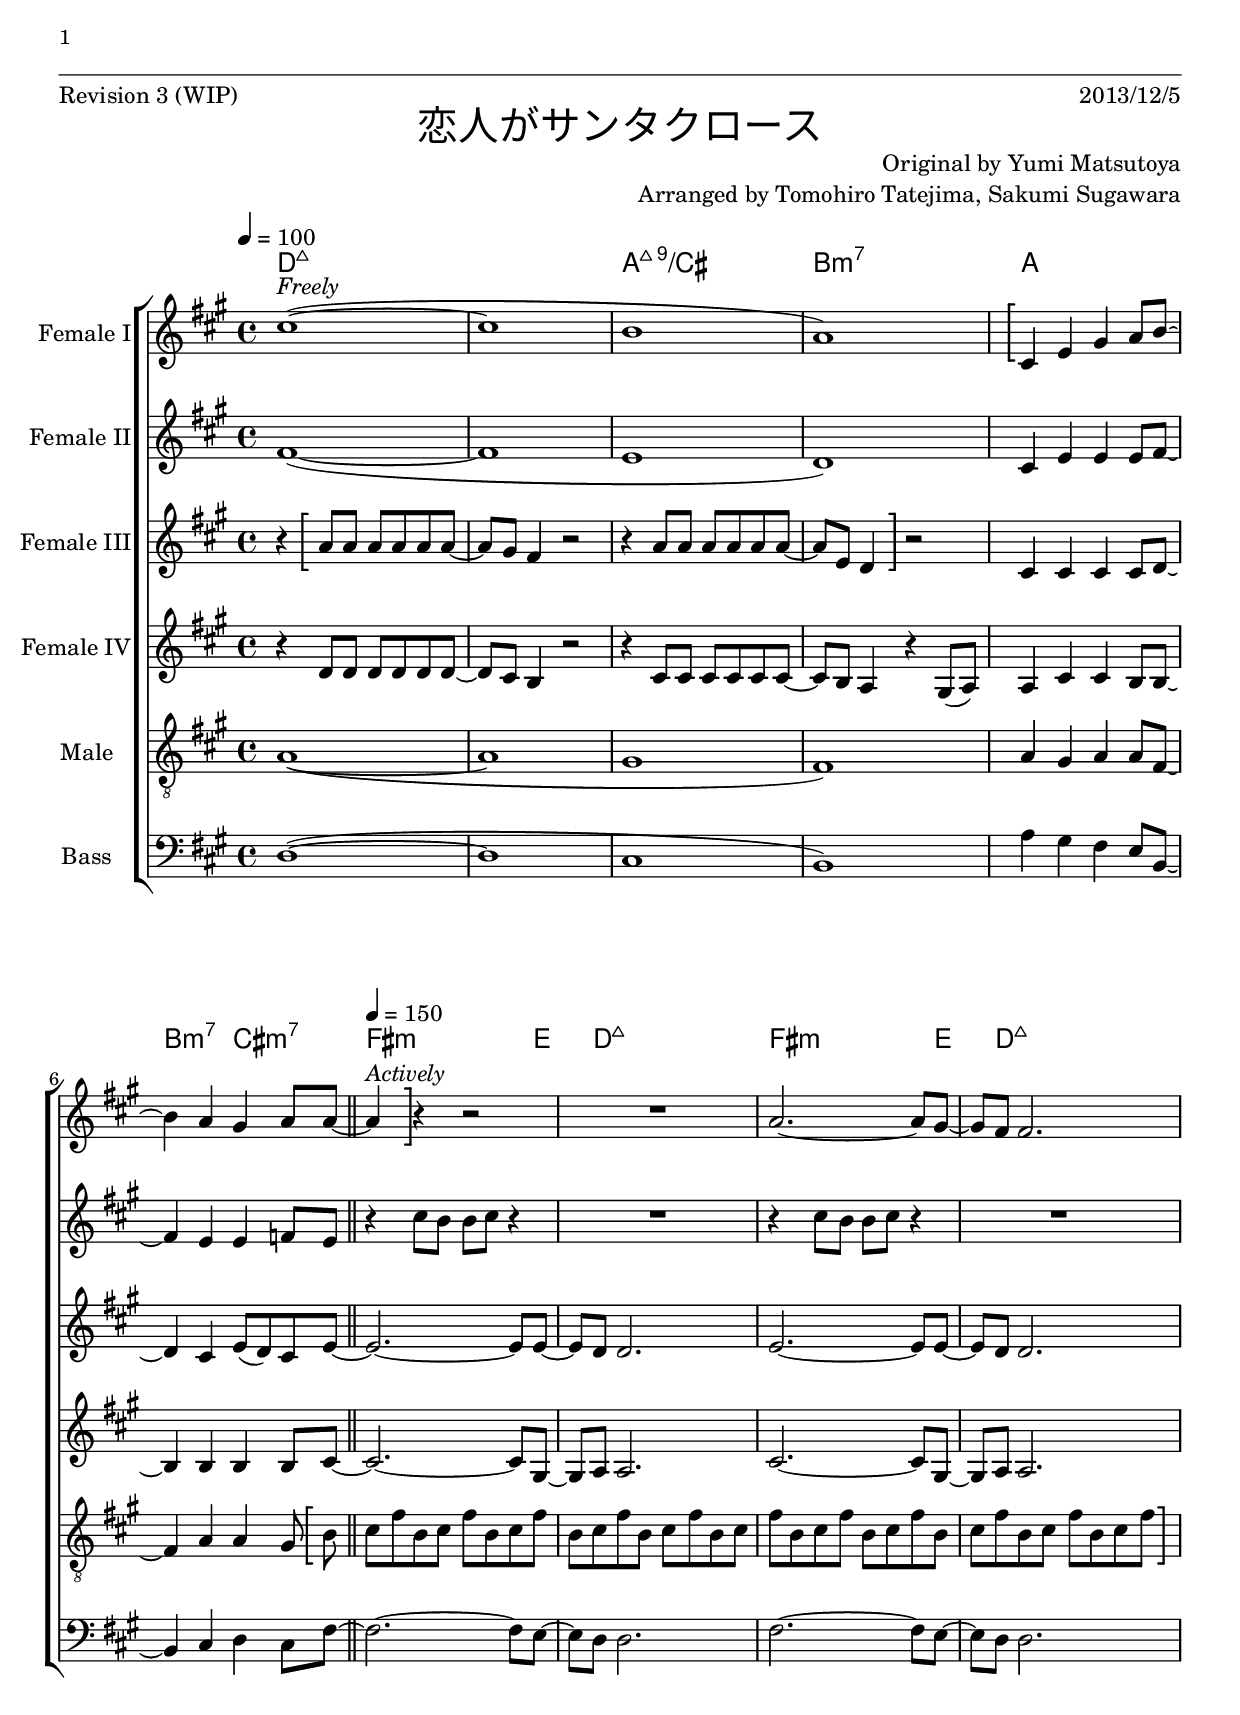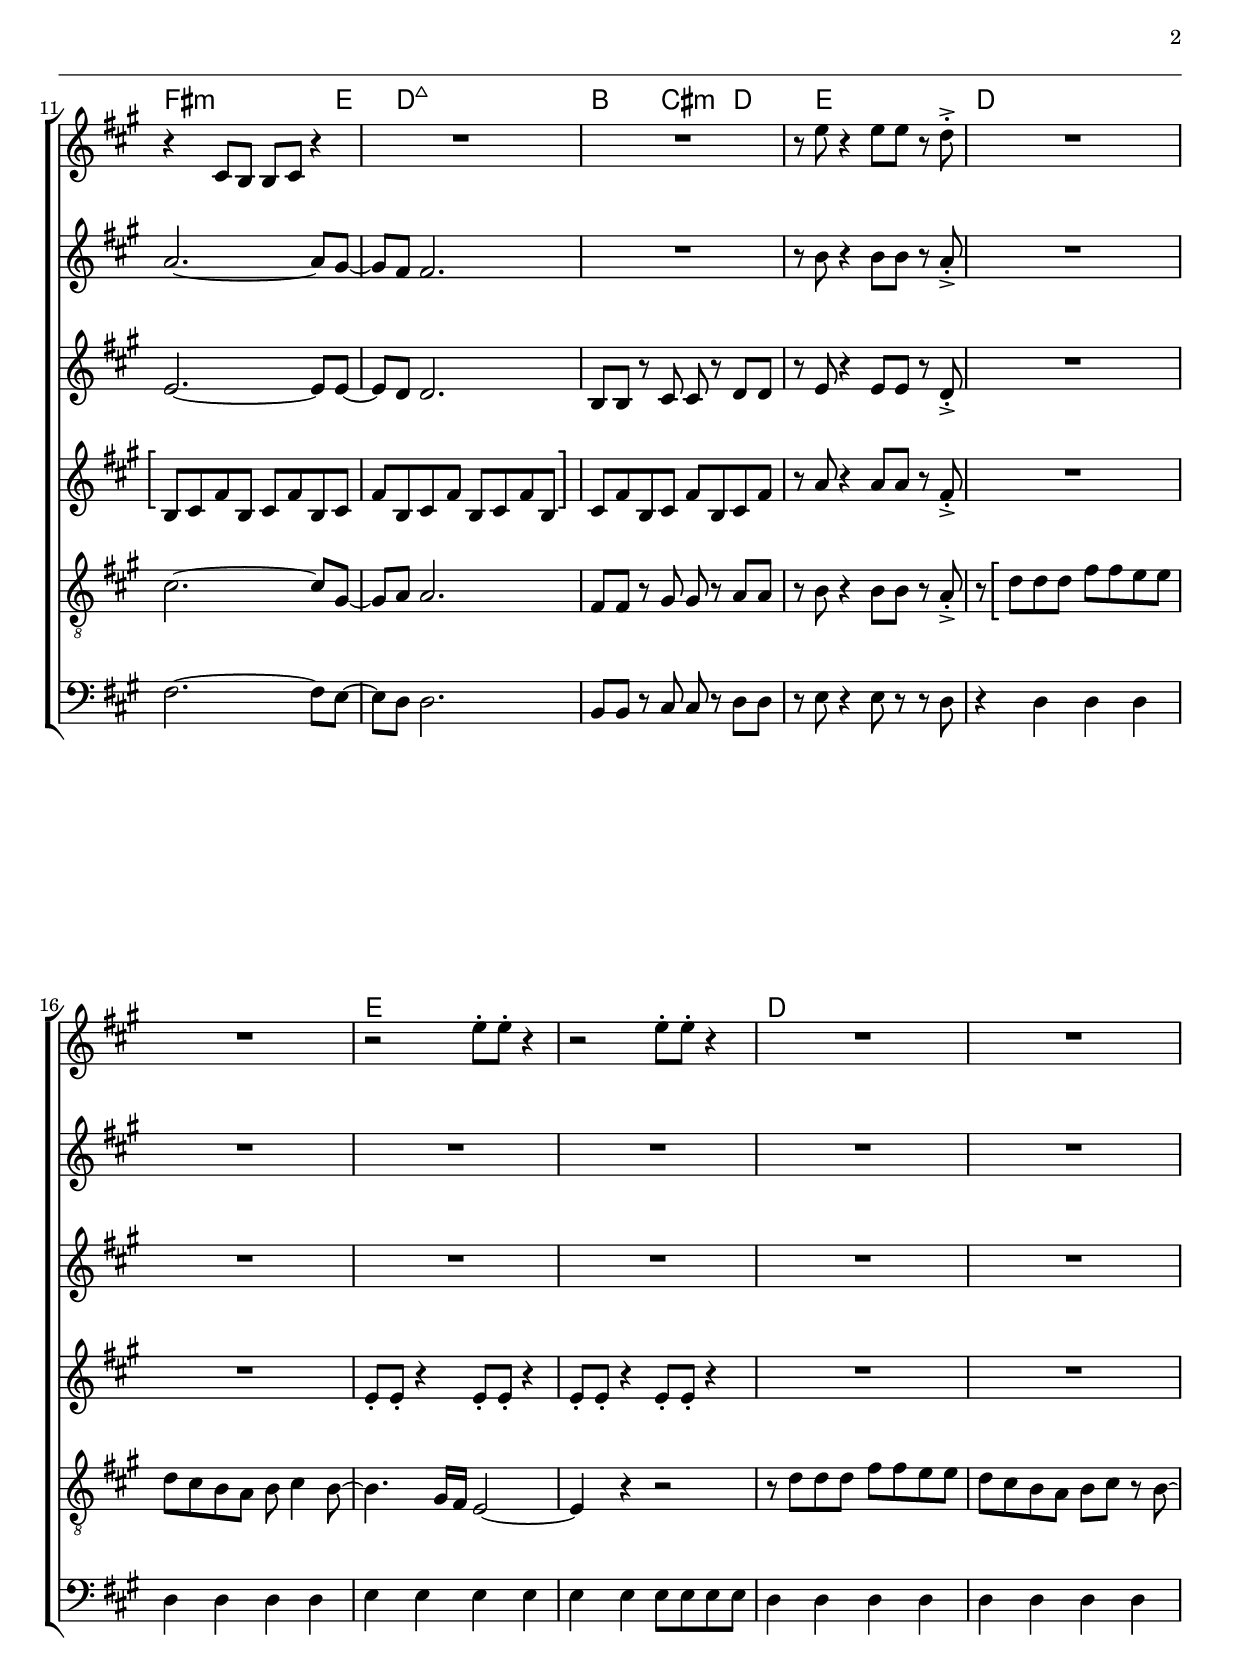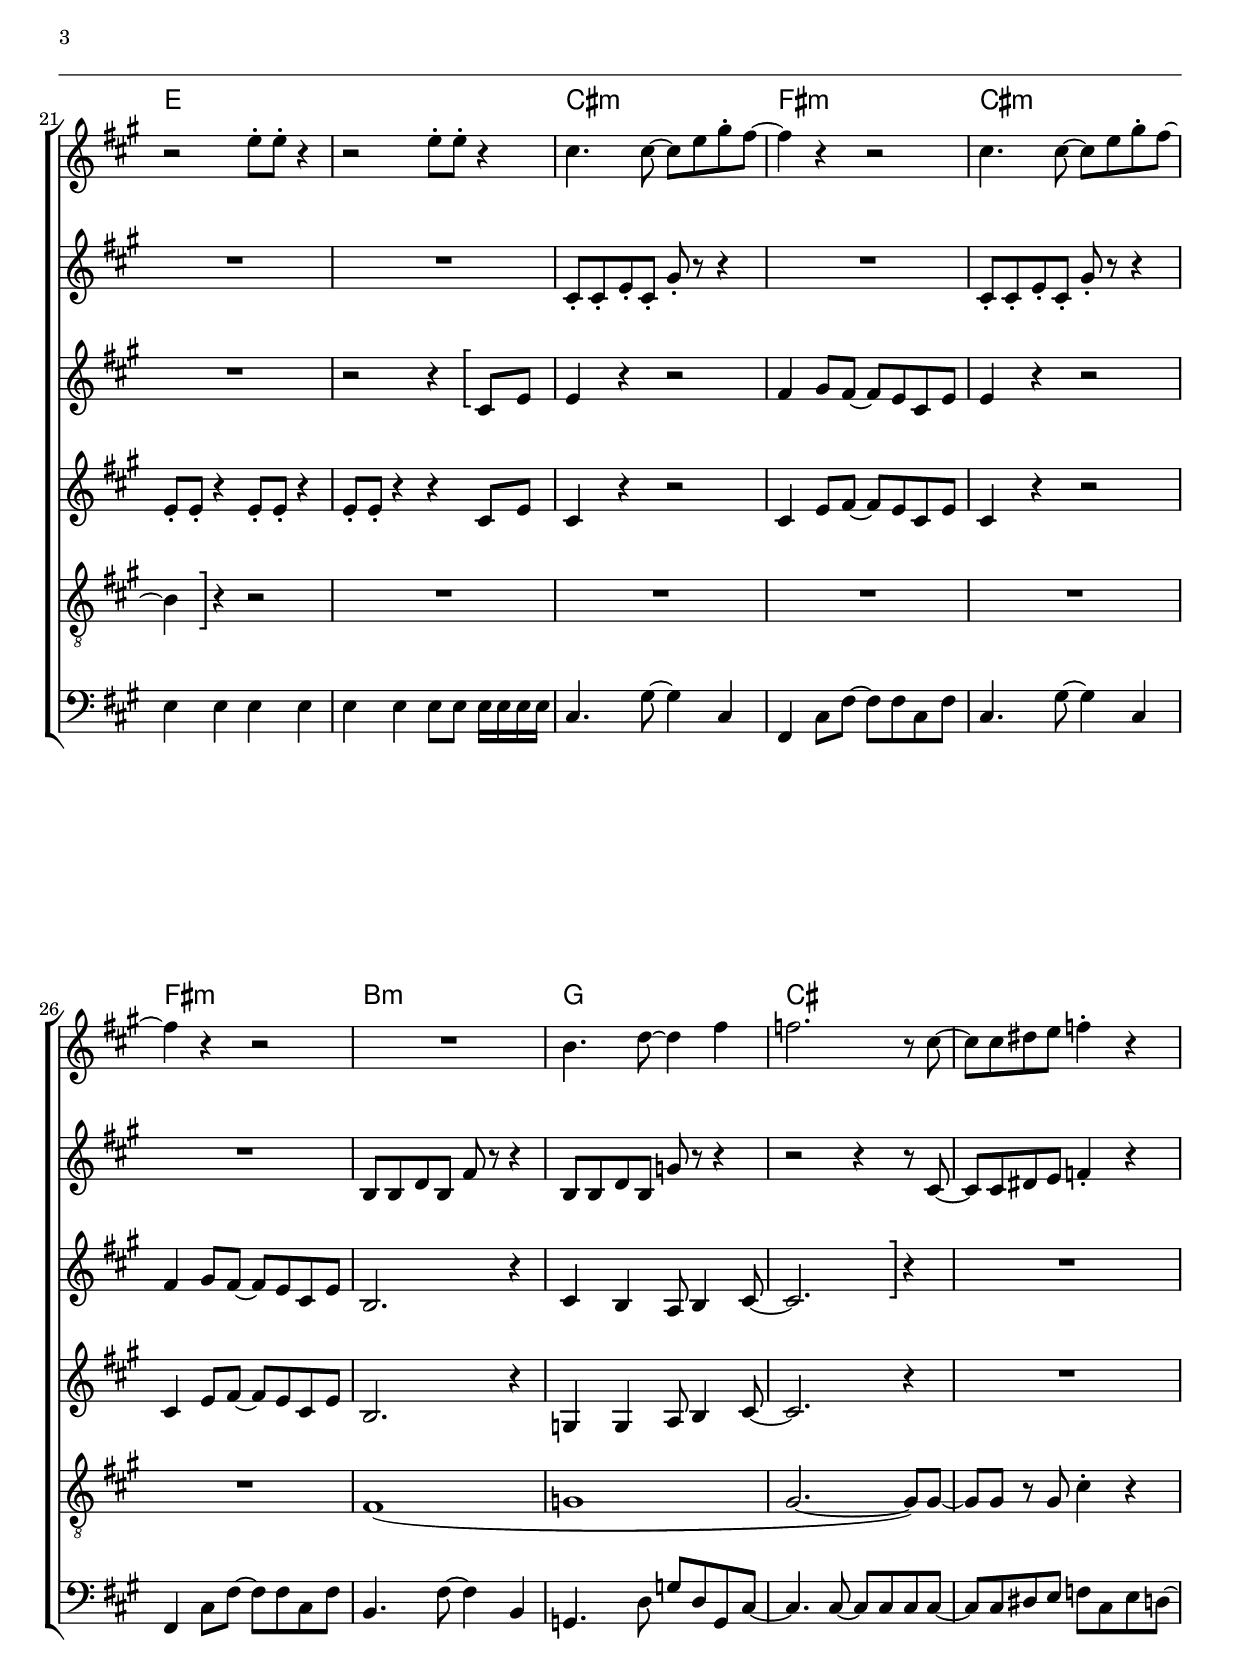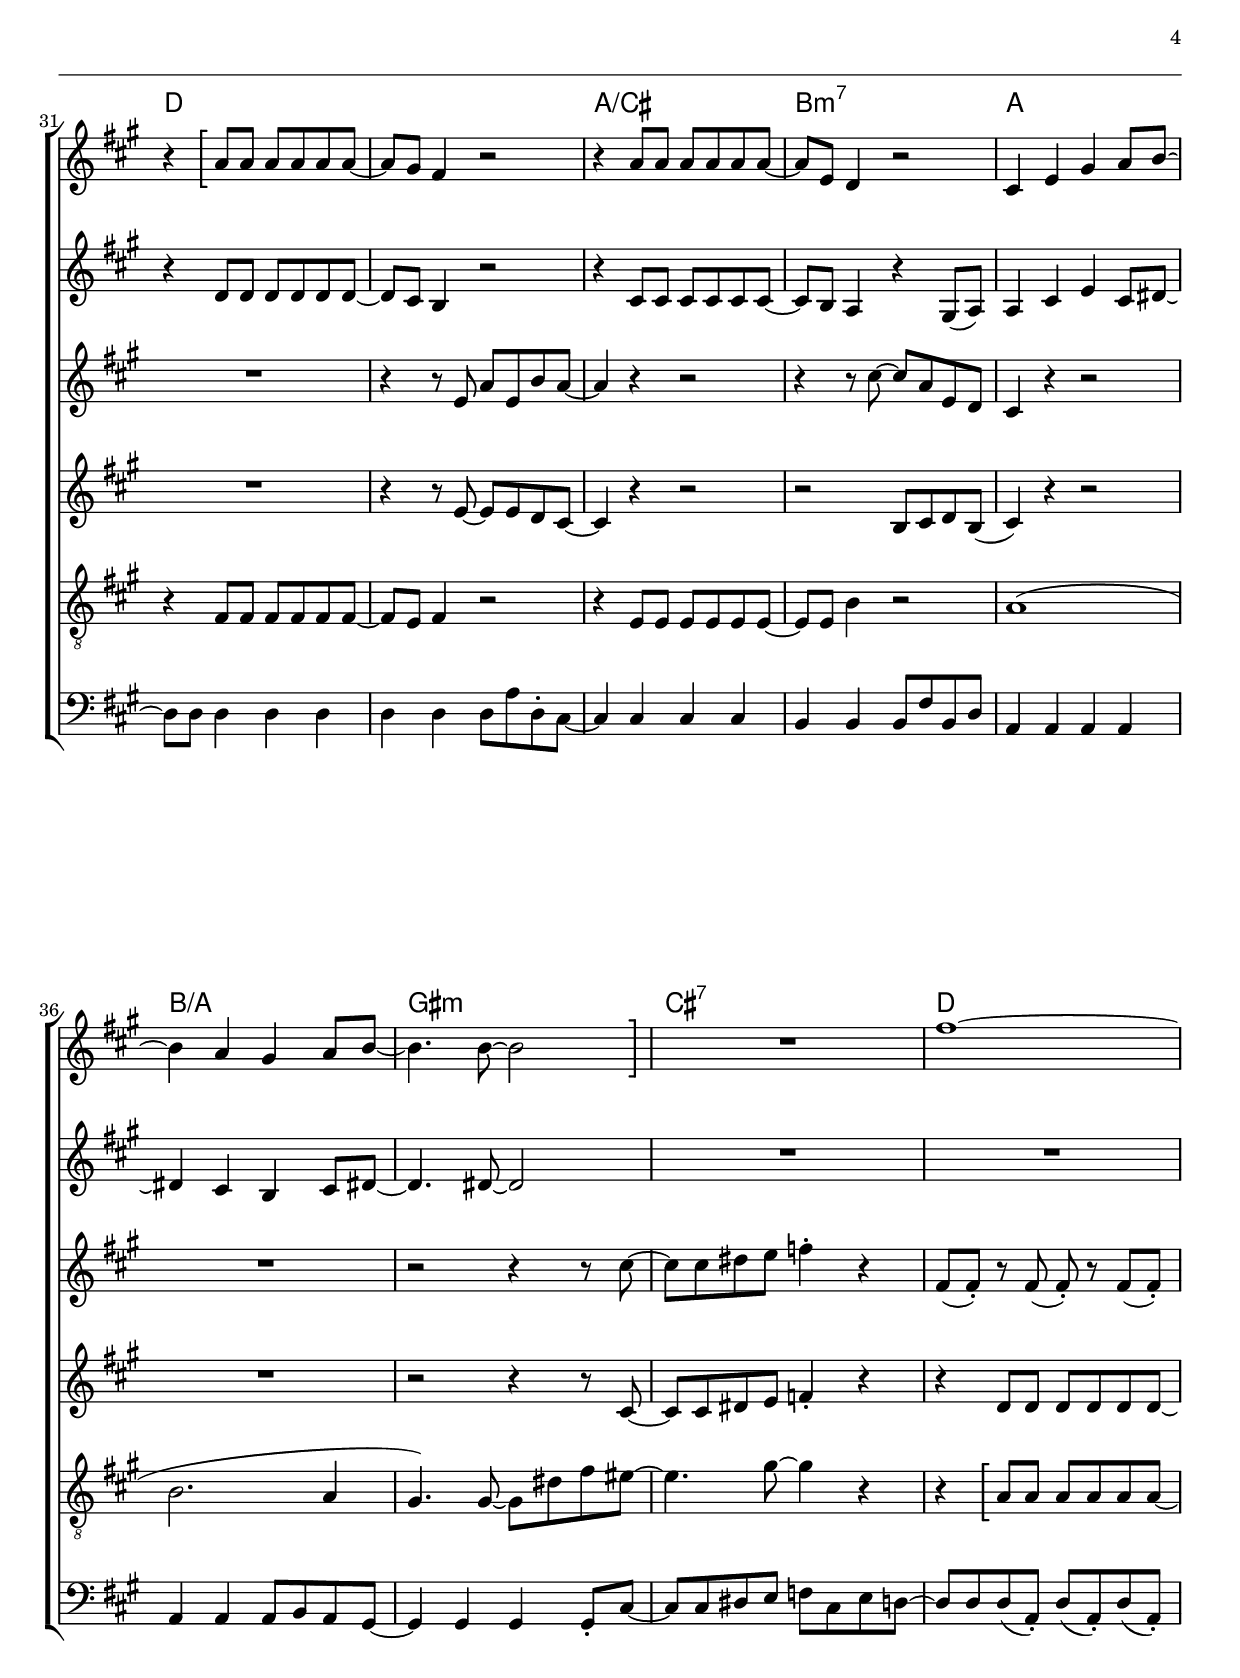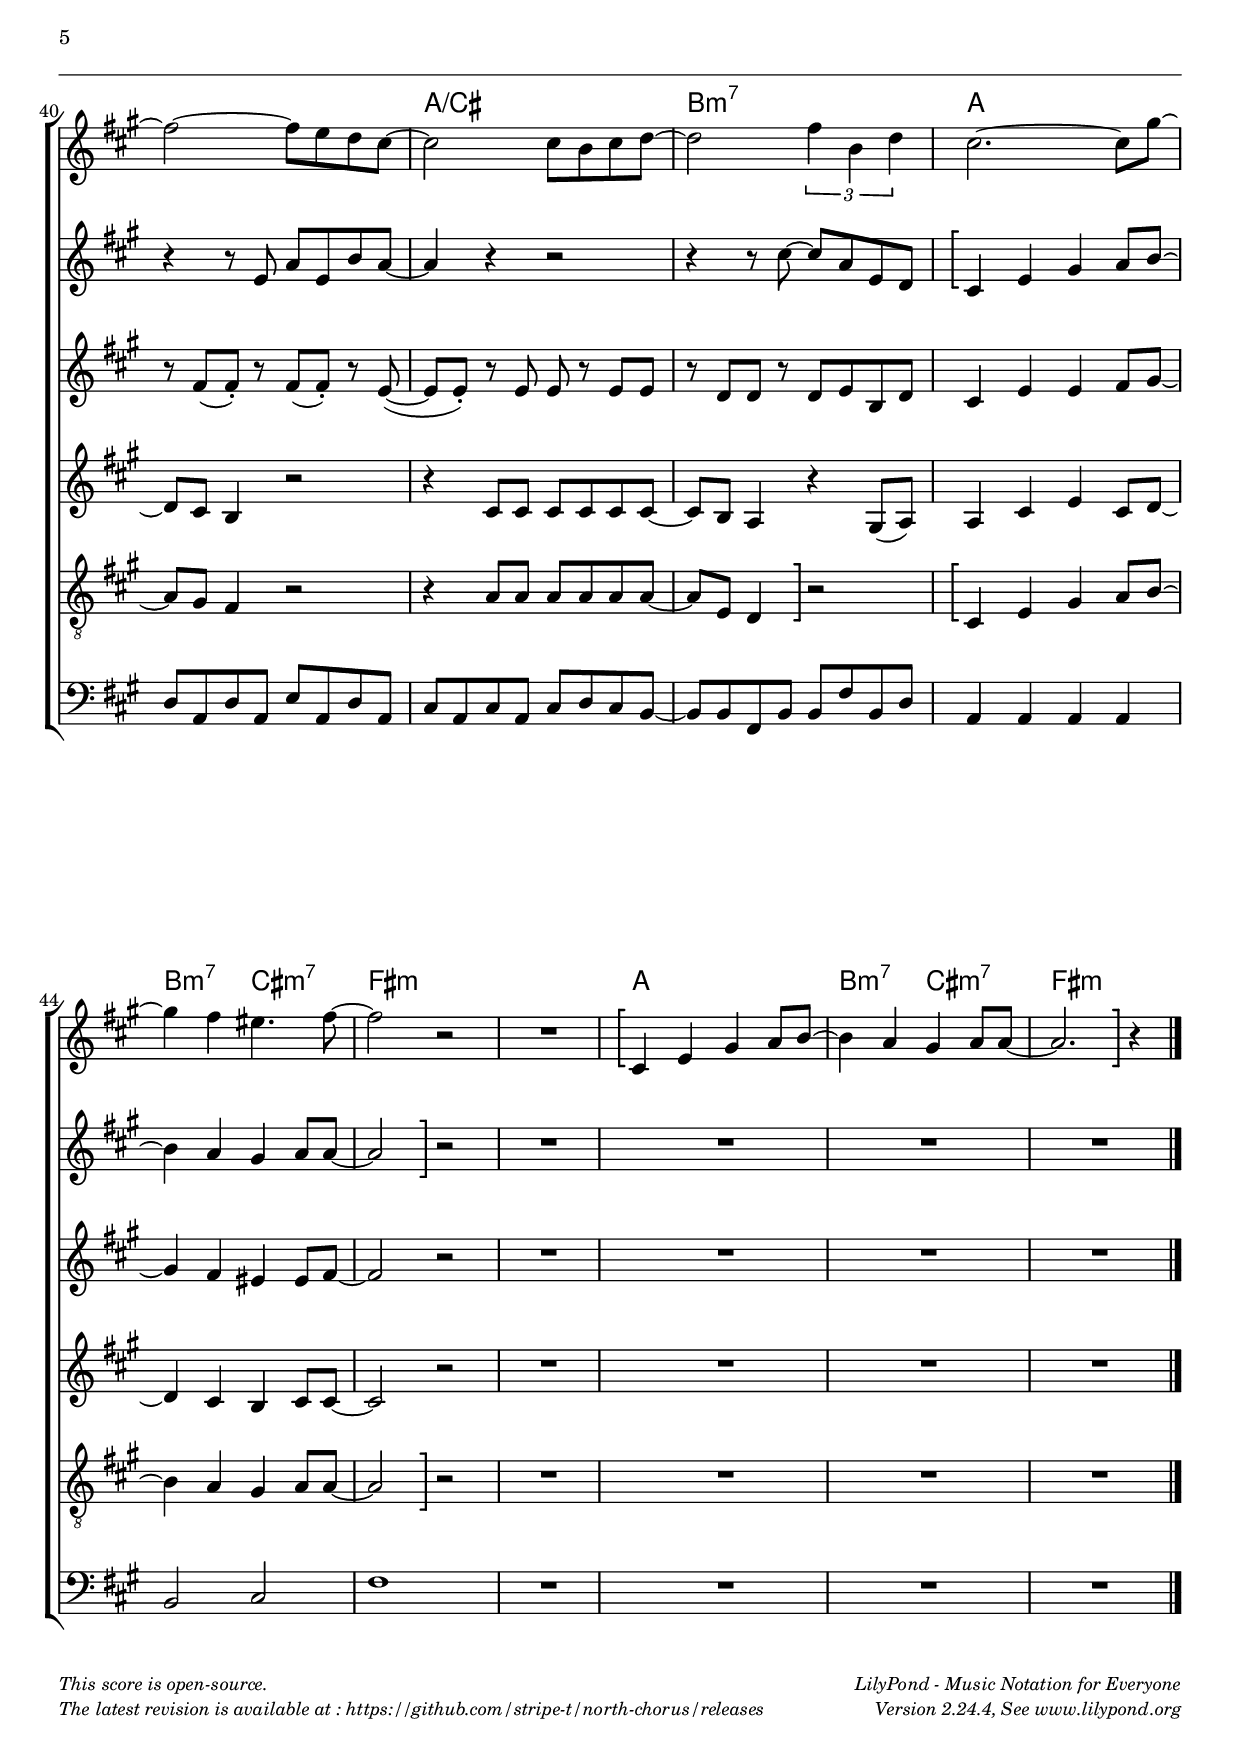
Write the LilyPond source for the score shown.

% Template revision 2
%
% For Flescobaldi :
% -*- indent-width: 4; tab-width: 4; indent-tabs: true;

\version "2.16.0"
\include "articulate.ly"


% The below, invented by Mats Bengtsson, creates left and right brackets vertically 
% spanning an entire staff. It is useful for offseting optional passages of music,
% as shown in the example

% The number next to "th" in (th 0.2) controls thickness of the brackets. 
#(define-markup-command (left-bracket layout props) ()
"Draw left hand bracket"
(let* ((th 0.2) ;; todo: take from GROB
	(width (* 2.5 th)) ;; todo: take from GROB
	(ext '(-2.8 . 2.8))) ;; todo: take line-count into account
	(ly:bracket Y ext th width)))

leftBracket = {
\once\override BreathingSign #'text = #(make-left-bracket-markup)
\once\override BreathingSign #'break-visibility = #end-of-line-invisible
\once\override BreathingSign #'Y-offset = ##f
% Trick to print it after barlines and signatures:
\once\override BreathingSign #'break-align-symbol = #'custos
\breathe 
}


#(define-markup-command (right-bracket layout props) ()
"Draw right hand bracket"
(let* ((th .2);;todo: take from GROB
(width (* 2.5 th)) ;; todo: take from GROB
	(ext '(-2.8 . 2.8))) ;; todo: take line-count into account
	(ly:bracket Y ext th (- width))))

rightBracket = {
\once\override BreathingSign #'text = #(make-right-bracket-markup)
\once\override BreathingSign #'Y-offset = ##f
\breathe
}

\paper {
	bookTitleMarkup = \markup {
		\column {
			\fill-line {
				"Revision 3 (WIP)"
				"2013/12/5"
			}
			\fill-line {
				\override #'(font-name . "IPAex明朝")
				\fontsize #5 "恋人がサンタクロース"
			}
			\fill-line {
				\null
				"Original by Yumi Matsutoya"
			}
			\fill-line {
				\null
				"Arranged by Tomohiro Tatejima, Sakumi Sugawara"
			}
		}
	}
	oddHeaderMarkup = \markup {
		\column {
			\fill-line {
				\fontsize #-1 \fromproperty #'page:page-number-string \null
			}
			\draw-hline
		}
		
	}
	evenHeaderMarkup = \markup {
		\column {
			\fill-line {
				\null \fontsize #-1 \fromproperty #'page:page-number-string
			}
			\draw-hline
		}
	}

	oddFooterMarkup = \markup {
		\on-the-fly #last-page \column{
			\fontsize #-2 \italic \fill-line {
				\left-column {"This score is open-source." "The latest revision is available at : https://github.com/stripe-t/north-chorus/releases"}
				\right-column {"LilyPond - Music Notation for Everyone" #(string-append "Version " (lilypond-version) ", See www.lilypond.org")}
			}
		}
	}

	evenFooterMarkup = \oddFooterMarkup
}

chord = \chordmode {
	\tempo 4=100
	d1:maj7 | s | a:maj9/cis | b:m7 |
	%a4 e fis:m9 a8:maj9/e b:m | s4 a:maj9/cis e:11/d cis8:7 fis:m |
	a | b2:m7 cis:m7 \bar "||"
	\tempo 4=150
	fis2..:m e8 | s d2..:maj7 | fis2..:m e8 | s d2..:maj7 |
	fis2..:m e8 | s d2..:maj7 | b4. cis4.:m d4 | s8 e s2. |
	%d1 | s | e | s |
	%d | s | e | s |
	%cis:m | fis:m | cis:m | fis:m |
	%b:m | d | g | e |
	d1 | s | e | s |
	d | s | e | s |
	cis:m | fis:m | cis:m | fis:m |
	b:m | g | cis | s |
	d | s | a/cis | b:m7 |
	a | b/a | gis:m | cis:7 |
	d | s | a/cis | b:m7 |
	a | b2:m7 cis:m7 | fis1:m | s2 s |
	a1 | b2:m7 cis:m7 | fis1:m \bar "|."
}

fA = \relative c' {
	\key a \major
	cis'1^\markup {\italic"Freely"}( ~ | cis | b | a) |
	\leftBracket cis,4 e gis a8 b ~ | b4 a gis a8 a ~ |
	a4^\markup {\italic"Actively"} \rightBracket r r2 | R1 | a2. ~ a8 gis ~ | gis fis fis2. |
	r4 cis8 b b cis r4 | R1 | R1 | r8 e' r4 e8 e r d->-. |
	%R1 | R1 | r2 e'8-. e-. r4 | r2 e8-. e-. r4 |
	%R1 | R1 | r2 e8-. e-. r4 | r2 e8-. e-. r4 |
	%R1 | R1 | R1 | R1 |
	%R1 | R1 | R1 | r4 e ~ e4. d8->-. |
	R1 | R1 | r2 e8-. e-. r4 | r2 e8-. e-. r4 |
	R1 | R1 | r2 e8-. e-. r4 | r2 e8-. e-. r4 |
	cis4. cis8 ~ cis e gis-. fis ~ | fis4 r r2 | cis4. cis8 ~ cis e gis-. fis ~ | fis4 r r2 | 
	R1 | b,4. d8 ~ d4  fis | f2. r8 cis ~ | cis cis dis e f4-. r |
	r4 \leftBracket a,8 a a a a a ~ | a gis fis4 r2 | r4 a8 a a a a a ~ | a e d4 r2 |
	cis4 e gis a8 b ~ | b4 a gis a8 b ~ | b4. b8 ~ b2 \rightBracket | R1 |
	fis'1 ~ | fis2 ~ fis8 e d cis ~ | cis2 cis8 b cis d ~ | d2 \times 2/3 { fis4 b, d } |
	cis2. ~ cis8 gis' ~ | gis4 fis eis4. fis8 ~ | fis2 r2 | R1 |
	\leftBracket cis,4 e gis a8 b ~ | b4 a gis a8 a ~ | a2. \rightBracket r4 |
}
fAlyric = \lyricmode {
	\set ignoreMelismata = ##t
	\override Lyrics . LyricText #'font-name = "IPAex明朝"
	\override Lyrics . LyricText #'font-size = #-1
}

fB = \relative c' {
	\key a \major
	fis1( ~ | fis | e | d) |
	cis4 e e e8 fis ~ | fis4 e e f8 e |
	r4 cis'8 b b cis r4 | R1 | r4 cis8 b b cis r4 | R1 |
	a2. ~ a8 gis ~ | gis fis fis2. | R1 | r8 b r4 b8 b r a->-. |
	%R1 | R1 | R1 | R1 |
	%R1 | R1 | R1 | r2 r4 cis8 e |
	%e4 r r2 | fis4 gis8 fis ~ fis e cis e | e4 r r2  | fis4 gis8 fis ~ fis e cis e |
	%b2. r4 | cis4 b a8 b4 b8 ~ | b2 r2 | r4 r8 d' ~ d4. d8->-. |
	R1 | R1 | R1 | R1 |
	R1 | R1 | R1 | R1 |
	cis,8-. cis-. e-. cis-. gis'-. r r4 | R1 | cis,8-. cis-. e-. cis-. gis'-. r r4 | R1 |
	b,8 b d b fis' r r4 | b,8 b d b g' r r4 | r2 r4 r8 cis, ~ | cis cis dis e f4-. r |
	r4 d8 d d d d d ~ | d cis b4 r2 | r4 cis8 cis cis cis cis cis ~ | cis b a4 r4 gis8( a) |
	a4 cis e cis8 dis ~ | dis4 cis b cis8 dis ~ | dis4. dis8 ~ dis2 | R1 |
	R1 | r4 r8 e a e b' a ~ | a4 r r2 | r4 r8 cis ~ cis a e d |
	\leftBracket cis4 e gis a8 b ~ | b4 a gis a8 a ~ | a2 \rightBracket r | R1 |
	R1 | R1 | R1 |
}
fBlyric = \lyricmode {
	\set ignoreMelismata = ##t
	\override Lyrics . LyricText #'font-name = "IPAex明朝"
	\override Lyrics . LyricText #'font-size = #-1
}

fC = \relative c'{
	\key a \major
	r4 \leftBracket a'8 a a a a a ~ | a gis fis4 r2 | r4 a8 a a a a a ~ | a e d4 \rightBracket r2 |
	cis4 cis cis cis8 d ~ | d4 cis e8( d) cis e ~ |
	e2. ~ e8 e8 ~ | e d d2. | e2. ~ e8 e8 ~ | e d d2. |
	e2. ~ e8 e8 ~ | e d d2. | b8 b r cis cis r d d | r e r4 e8 e r d->-. |
	%R1 | R1 | R1 | R1 |
	%R1 | R1 | R1 | R1 |
	%cis8-. cis-. e-. cis-. gis'-. r r4 | R1 | cis,8-. cis-. e-. cis-. gis'-. r r4 | R1 |
	%b,8 b d b fis' r r4 | a,8 a d a fis' r r4 | b,8 b d b g' r g e ~ | e r r4 b'4. a8->-. |
	R1 | R1 | R1 | R1 |
	R1 | R1 | R1 | r2 r4 \leftBracket cis8 e |
	e4 r r2 | fis4 gis8 fis ~ fis e cis e | e4 r r2  | fis4 gis8 fis ~ fis e cis e |
	b2. r4 | cis4 b a8 b4 cis8 ~ | cis2. \rightBracket r4 | R1 |
	R1 | r4 r8 e a e b' a ~ | a4 r r2 | r4 r8 cis ~ cis a e d |
	cis4 r r2 | R1 | r2 r4 r8 cis' ~ | cis cis dis e f4-. r |
	fis,8( fis-.) r fis8( fis-.) r fis8( fis-.) | r fis8( fis-.) r fis8( fis-.) r e( ~ | e e-.) r e e r e e | r d d r d e b d |
	cis4 e e fis8 gis ~ | gis4 fis eis eis8 fis ~ | fis2 r2 | R1 |
	R1 | R1 | R1 |
} 
fClyric = \lyricmode {
	\set ignoreMelismata = ##t
	\override Lyrics . LyricText #'font-name = "IPAex明朝"
	\override Lyrics . LyricText #'font-size = #-1
}

fD = \relative c'{
	\key a \major
	r4 d8 d d d d d ~ | d cis b4 r2 | r4 cis8 cis cis cis cis cis ~ | cis b a4 r4 gis8( a) |
	a4 cis cis b8 b ~ | b4 b b b8 cis ~ |
	cis2. ~ cis8 gis8 ~ | gis a a2. | cis2. ~ cis8 gis8 ~ | gis a a2. |
	\leftBracket b8 cis fis b, cis fis b, cis | fis b, cis fis b, cis fis b, \rightBracket | cis fis b, cis fis b, cis fis | r a r4 a8 a r fis->-. |
	%r8 d d d fis fis e e | d cis b a b cis4 b8 ~ | b4. gis16 fis e2 ~ | e4 r4 r2 |
	%r8 d' d d fis fis e e | d cis b a b cis8 r b8 ~ | b4 r r2 | R1 |
	%R1 | R1 | R1 | R1 |
	%R1 | R1 | R1 | r2 r8 a'4 d8->-. |
	R1 | R1 | e8-. e-. r4 e8-. e-. r4 | e8-. e-. r4 e8-. e-. r4 |
	R1 | R1 | e8-. e-. r4 e8-. e-. r4 | e8-. e-. r4 r cis8 e |
	cis4 r r2 | cis4 e8 fis ~ fis e cis e | cis4 r r2 | cis4 e8 fis ~ fis e cis e |
	b2. r4 | g4 g a8 b4 cis8 ~ | cis2. r4 | R1 |
	R1 | r4 r8 e ~ e e d cis ~ | cis4 r r2 | r2 b8 cis d b( |
	cis4) r r2 | R1 | r2 r4 r8 cis ~ | cis cis dis e f4-. r |
	r4 d8 d d d d d ~ | d cis b4 r2 | r4 cis8 cis cis cis cis cis ~ | cis b a4 r4 gis8( a) |
	a4 cis e cis8 d ~ | d4 cis b cis8 cis ~ | cis2 r | R1 |
	R1 | R1 | R1 |
}
fDlyric = \lyricmode {
	\set ignoreMelismata = ##t
	\override Lyrics . LyricText #'font-name = "IPAex明朝"
	\override Lyrics . LyricText #'font-size = #-1
}

mA = \relative c {
	\key a \major
	a'1( ~ | a | gis | fis) |
	a4 gis a a8 fis ~ | fis4 a a gis8 \leftBracket b |
	cis fis b, cis fis b, cis fis | b, cis fis b, cis fis b, cis | fis b, cis fis b, cis fis b, | cis fis b, cis fis b, cis fis \rightBracket |
	cis2. ~ cis8 gis8 ~ | gis a a2. | fis8 fis r gis gis r a a | r b r4 b8 b r a->-. |
	%R1 | R1 | e'8-. e-. r4 e8-. e-. r4 | e8-. e-. r4 e8-. e-. r4 |
	%R1 | R1 | e8-. e-. r4 e8-. e-. r4 | e8-. e-. r4 e8-. e-. r4 |
	%R1 | R1 | R1 | R1 |
	%R1 | R1 | R1 | r2 r4 b8 a->-. |
	r8 \leftBracket d d d fis fis e e | d cis b a b cis4 b8 ~ | b4. gis16 fis e2 ~ | e4 r4 r2 |
	r8 d' d d fis fis e e | d cis b a b cis8 r b8 ~ | b4 \rightBracket r r2 | R1 |
	R1 | R1 | R1 | R1 |
	fis1( | g | gis2. ~ gis8) gis ~ | gis gis r gis cis4-. r |
	r4 fis,8 fis fis fis fis fis ~ | fis e fis4 r2 | r4 e8 e e e e e ~ | e e b'4 r2 |
	a1( | b2. a4 | gis4.) gis8 ~ gis dis' fis eis ~ | eis4. gis8 ~ gis4 r |
	r4 \leftBracket a,8 a a a a a ~ | a gis fis4 r2 | r4 a8 a a a a a ~ | a e d4 \rightBracket r2 |
	\leftBracket cis4 e gis a8 b ~ | b4 a gis a8 a ~ | a2 \rightBracket r | R1 |
	R1 | R1 | R1 |
}
mAlyric = \lyricmode {
	\set ignoreMelismata = ##t
	\override Lyrics . LyricText #'font-name = "IPAex明朝"
	\override Lyrics . LyricText #'font-size = #-1
}

mB = \relative c {
	\key a \major
	d1( ~ | d | cis | b) |
	a'4 gis fis e8 b ~ | b4 cis d cis8 fis ~ | 
	fis2. ~ fis8 e ~ | e d d2. | fis2. ~ fis8 e ~ | e d d2. |
	fis2. ~ fis8 e ~ | e d d2. | b8 b r cis cis r d d | r e r4 e8 r r d |
	%d4-. d-. d-. d-. | d d d d | e e e e | e4 e e8 e e e |
	%d4 d d d | d d d d | e e e e | e4 e e8 e e16 e e e |
	%cis4. cis8 cis4 r | fis,4 cis'8 fis ~ fis fis cis fis | cis4. cis8 cis4 r | fis,4 cis'8 fis ~ fis fis cis fis |
	%b,4. b8 b4 r | d4. d8 d4 r | g,4 g8 d' g fis f e ~ | e e e e e e e d |
	r4 d d d | d d d d | e e e e | e4 e e8 e e e |
	d4 d d d | d d d d | e e e e | e4 e e8 e e16 e e e |
	cis4. gis'8 ~ gis4 cis, | fis,4 cis'8 fis ~ fis fis cis fis | cis4. gis'8 ~ gis4 cis, | fis,4 cis'8 fis ~ fis fis cis fis |
	b,4. fis'8 ~ fis4 b, | g4. d'8 g d g, cis ~ | cis4. cis8 ~ cis8 cis cis cis ~ | cis cis dis e f cis e d ~ |
	d d d4 d d | d d d8 a' d,-. cis ~ | cis4 cis cis cis | b b b8 fis' b, d |
	a4 a a a | a a a8 b a gis ~ | gis4 gis gis gis8-. cis ~ | cis cis dis e f cis e d ~ |
	d d d( a-.) d( a-.) d( a-.) | d a d a e' a, d a | cis a cis a cis d cis b ~ | b b fis b b fis' b, d |
	a4 a a a | b2 cis | fis1 | R1 |
	R1 | R1 | R1 |
}
mBlyric = \lyricmode {
	\set ignoreMelismata = ##t
	\override Lyrics . LyricText #'font-name = "IPAex明朝"
	\override Lyrics . LyricText #'font-size = #-1
}

\book{
	\score {
		<<
			\new ChordNames {
				\set ChordNames.midiMaximumVolume = #0.0
				\set ChordNames.midiMinimumVolume = #0.0
				\chord
			}
			\new ChoirStaff <<
				\new Staff = "Female1" <<
					\set Staff.instrumentName = "Female I"
					\set Staff.midiInstrument = "flute"
					\clef treble
					\new Voice = "VoiceFemale1" \fA
				>>
				\new Lyrics = "LyricsFemale1"
				
				\new Staff = "Female2" <<
					\set Staff.instrumentName = "Female II"
					\set Staff.midiInstrument = "flute"
					\clef treble
					\new Voice = "VoiceFemale2" \fB
				>>
				\new Lyrics = "LyricsFemale2"
				
				\new Staff = "Female3" <<
					\set Staff.instrumentName = "Female III"
					\set Staff.midiInstrument = "clarinet"
					\clef treble
					\new Voice = "VoiceFemale3" \fC
				>>
				\new Lyrics = "LyricsFemale3"
				
				\new Staff = "Female4" <<
					\set Staff.instrumentName = "Female IV"
					\set Staff.midiInstrument = "clarinet"
					\clef treble
					\new Voice = "VoiceFemale4" \fD
				>>
				\new Lyrics = "LyricsFemale4"

				\new Staff = "Male1" <<
					\set Staff.instrumentName = "Male"
					\set Staff.midiInstrument = "oboe"
					\clef "treble_8"
					\new Voice = "VoiceMale1" \mA
				>>
				\new Lyrics = "LyricsMale1"

				\new Staff = "Male2" <<
					\set Staff.instrumentName = "Bass"
					\set Staff.midiInstrument = "bassoon"
					\clef "bass"
					\new Voice = "VoiceMale2" \mB
				>>
				\new Lyrics = "LyricsMale2"

				\context Lyrics = "LyricsFemale1" {
					\lyricsto "VoiceFemale1" {
						\fAlyric
					}
				}
				\context Lyrics = "LyricsFemale2" {
					\lyricsto "VoiceFemale2" {
						\fBlyric
					}
				}
				\context Lyrics = "LyricsFemale3" {
					\lyricsto "VoiceFemale3" {
						\fClyric
					}
				}
				\context Lyrics = "LyricsFemale4" {
					\lyricsto "VoiceFemale4" {
						\fDlyric
					}
				}
				\context Lyrics = "LyricsMale1" {
					\lyricsto "VoiceMale1" {
						\mAlyric
					}
				}
				\context Lyrics = "LyricsMale2" {
					\lyricsto "VoiceMale2" {
						\mBlyric
					}
				}
			>>
		>>
		\layout {}
		\midi {}
	}
}